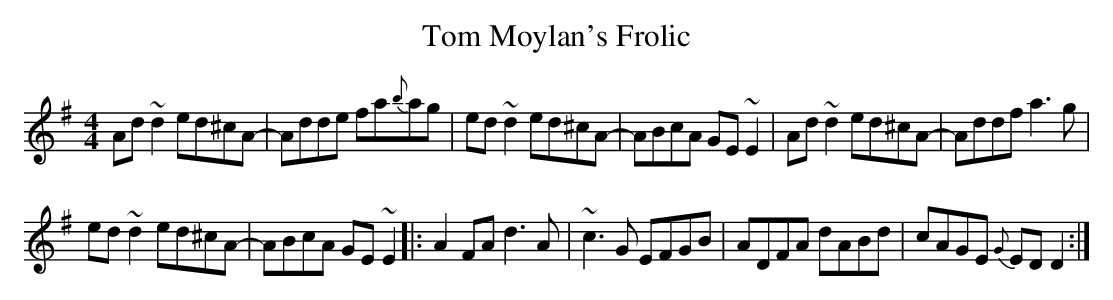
X:1
T:Tom Moylan's Frolic
M:4/4
L:1/8
K:G
Ad~d2 ed^cA-| Adde fa{b}ag | ed~d2 ed^cA-| ABcA GE~E2 | Ad~d2 ed^cA-| Addf a3g |
ed~d2 ed^cA-| ABcA GE~E2 |: A2FA d3A | ~c3G EFGB | ADFA dABd | cAGE {G}EDD2 :|
